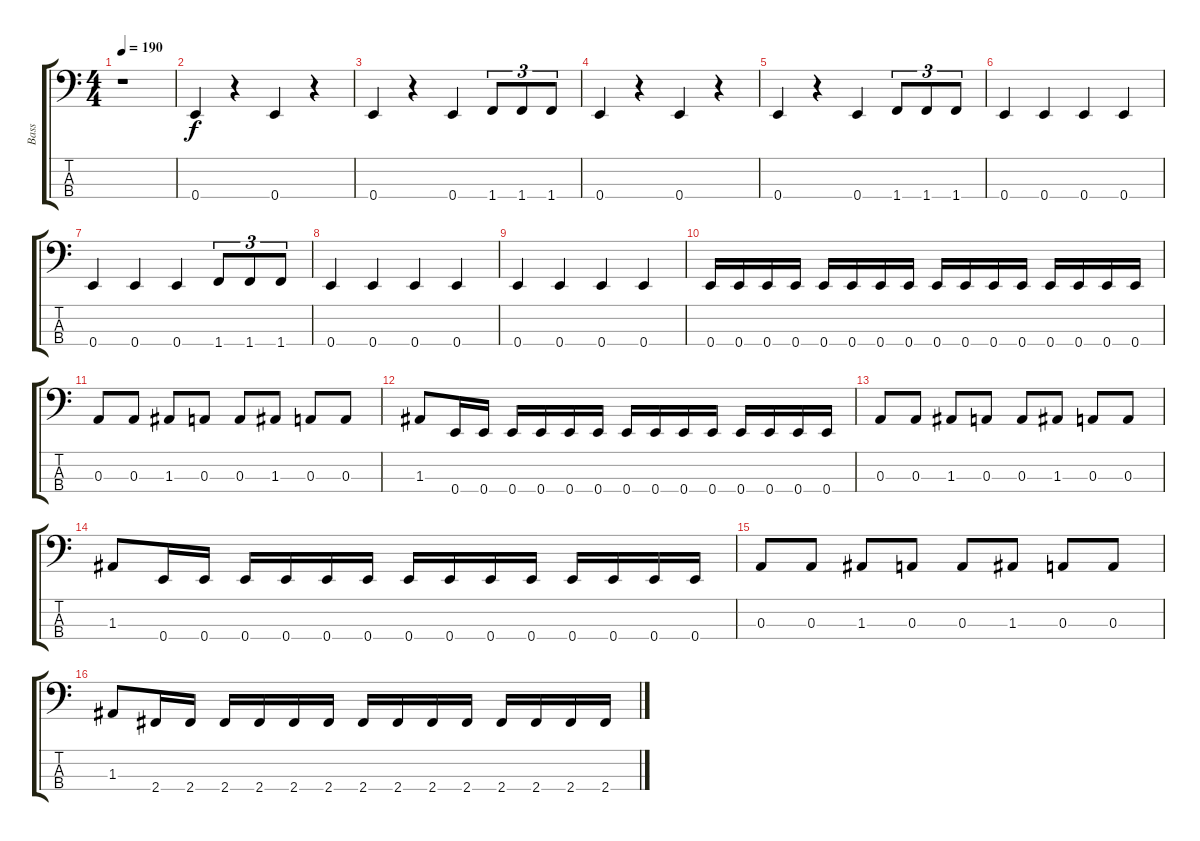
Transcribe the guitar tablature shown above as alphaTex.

\track ("Bass" "Bass") {instrument electricbassfinger}
\staff {score tabs}
\tuning (G2 D2 A1 E1) {hide}
\ts (4 4)
\tempo 190
\clef f4
\ks c
r.1{dy f} |
0.4.4 r.4 0.4.4 r.4 |
0.4.4 r.4 0.4.4 1.4.8{tu (3 2)} 1.4.8{tu (3 2)} 1.4.8{tu (3 2)} |
0.4.4 r.4 0.4.4 r.4 |
0.4.4 r.4 0.4.4 1.4.8{tu (3 2)} 1.4.8{tu (3 2)} 1.4.8{tu (3 2)} |
0.4.4 0.4.4 0.4.4 0.4.4 |
0.4.4 0.4.4 0.4.4 1.4.8{tu (3 2)} 1.4.8{tu (3 2)} 1.4.8{tu (3 2)} |
0.4.4 0.4.4 0.4.4 0.4.4 |
0.4.4 0.4.4 0.4.4 0.4.4 |
0.4.16 0.4.16 0.4.16 0.4.16 0.4.16 0.4.16 0.4.16 0.4.16 0.4.16 0.4.16 0.4.16 0.4.16 0.4.16 0.4.16 0.4.16 0.4.16 |
0.3.8 0.3.8 1.3.8 0.3.8 0.3.8 1.3.8 0.3.8 0.3.8 |
1.3.8 0.4.16 0.4.16 0.4.16 0.4.16 0.4.16 0.4.16 0.4.16 0.4.16 0.4.16 0.4.16 0.4.16 0.4.16 0.4.16 0.4.16 |
0.3.8 0.3.8 1.3.8 0.3.8 0.3.8 1.3.8 0.3.8 0.3.8 |
1.3.8 0.4.16 0.4.16 0.4.16 0.4.16 0.4.16 0.4.16 0.4.16 0.4.16 0.4.16 0.4.16 0.4.16 0.4.16 0.4.16 0.4.16 |
0.3.8 0.3.8 1.3.8 0.3.8 0.3.8 1.3.8 0.3.8 0.3.8 |
1.3.8 2.4.16 2.4.16 2.4.16 2.4.16 2.4.16 2.4.16 2.4.16 2.4.16 2.4.16 2.4.16 2.4.16 2.4.16 2.4.16 2.4.16
